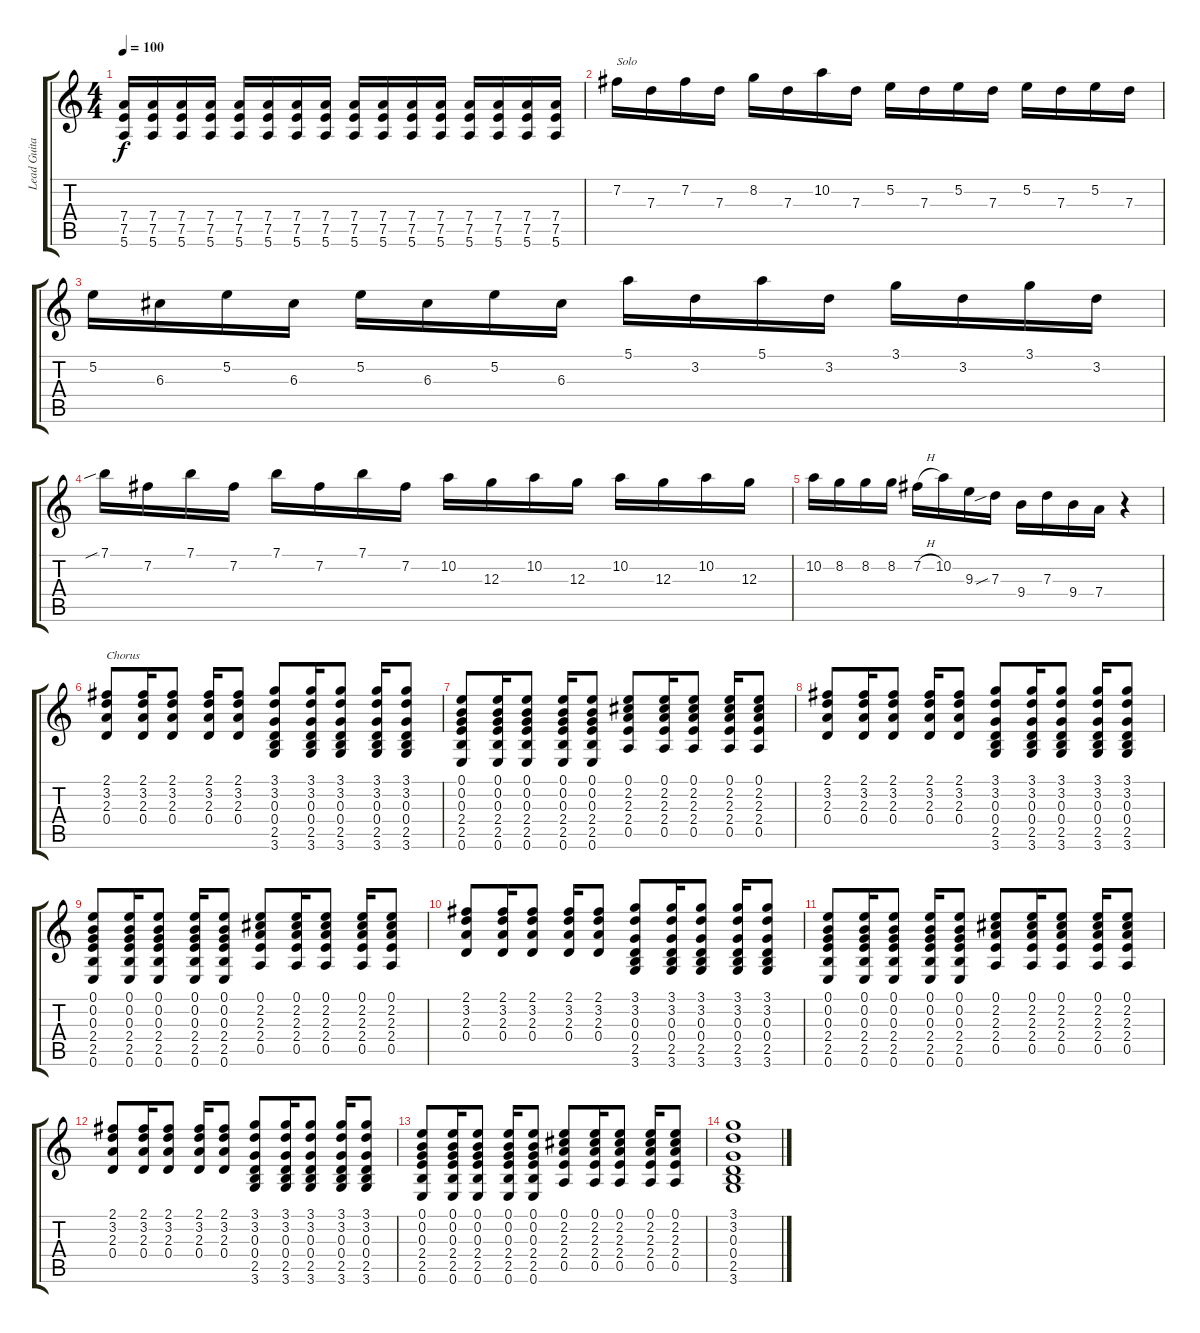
\track ("Lead Guitar" "Lead Guita") {instrument electricguitarjazz}
\staff {score tabs}
\tuning (E4 B3 G3 D3 A2 E2) {hide}
\ts (4 4)
\tempo 100
\clef g2
\ks c
(7.4 7.5 5.6).16{dy f} (7.4 7.5 5.6).16 (7.4 7.5 5.6).16 (7.4 7.5 5.6).16 (7.4 7.5 5.6).16 (7.4 7.5 5.6).16 (7.4 7.5 5.6).16 (7.4 7.5 5.6).16 (7.4 7.5 5.6).16 (7.4 7.5 5.6).16 (7.4 7.5 5.6).16 (7.4 7.5 5.6).16 (7.4 7.5 5.6).16 (7.4 7.5 5.6).16 (7.4 7.5 5.6).16 (7.4 7.5 5.6).16 |
7.2.16{txt "Solo"} 7.3.16 7.2.16 7.3.16 8.2.16 7.3.16 10.2.16 7.3.16 5.2.16 7.3.16 5.2.16 7.3.16 5.2.16 7.3.16 5.2.16 7.3.16 |
5.2.16 6.3.16 5.2.16 6.3.16 5.2.16 6.3.16 5.2.16 6.3.16 5.1.16 3.2.16 5.1.16 3.2.16 3.1.16 3.2.16 3.1.16 3.2.16 |
7.1{sib}.16 7.2.16 7.1.16 7.2.16 7.1.16 7.2.16 7.1.16 7.2.16 10.2.16 12.3.16 10.2.16 12.3.16 10.2.16 12.3.16 10.2.16 12.3.16 |
10.2.16 8.2.16 8.2.16 8.2.16 7.2{h}.16 10.2.16 9.3.16 7.3{sib}.16 9.4.16 7.3.16 9.4.16 7.4.16 r.4 |
(2.1 3.2 2.3 0.4).8{txt "Chorus" instrument electricguitarjazz} (2.1 3.2 2.3 0.4).16 (2.1 3.2 2.3 0.4).8 (2.1 3.2 2.3 0.4).16 (2.1 3.2 2.3 0.4).8 (3.1 3.2 0.3 0.4 2.5 3.6).8 (3.1 3.2 0.3 0.4 2.5 3.6).16 (3.1 3.2 0.3 0.4 2.5 3.6).8 (3.1 3.2 0.3 0.4 2.5 3.6).16 (3.1 3.2 0.3 0.4 2.5 3.6).8 |
(0.1 0.2 0.3 2.4 2.5 0.6).8 (0.1 0.2 0.3 2.4 2.5 0.6).16 (0.1 0.2 0.3 2.4 2.5 0.6).8 (0.1 0.2 0.3 2.4 2.5 0.6).16 (0.1 0.2 0.3 2.4 2.5 0.6).8 (0.1 2.2 2.3 2.4 0.5).8 (0.1 2.2 2.3 2.4 0.5).16 (0.1 2.2 2.3 2.4 0.5).8 (0.1 2.2 2.3 2.4 0.5).16 (0.1 2.2 2.3 2.4 0.5).8 |
(2.1 3.2 2.3 0.4).8 (2.1 3.2 2.3 0.4).16 (2.1 3.2 2.3 0.4).8 (2.1 3.2 2.3 0.4).16 (2.1 3.2 2.3 0.4).8 (3.1 3.2 0.3 0.4 2.5 3.6).8 (3.1 3.2 0.3 0.4 2.5 3.6).16 (3.1 3.2 0.3 0.4 2.5 3.6).8 (3.1 3.2 0.3 0.4 2.5 3.6).16 (3.1 3.2 0.3 0.4 2.5 3.6).8 |
(0.1 0.2 0.3 2.4 2.5 0.6).8 (0.1 0.2 0.3 2.4 2.5 0.6).16 (0.1 0.2 0.3 2.4 2.5 0.6).8 (0.1 0.2 0.3 2.4 2.5 0.6).16 (0.1 0.2 0.3 2.4 2.5 0.6).8 (0.1 2.2 2.3 2.4 0.5).8 (0.1 2.2 2.3 2.4 0.5).16 (0.1 2.2 2.3 2.4 0.5).8 (0.1 2.2 2.3 2.4 0.5).16 (0.1 2.2 2.3 2.4 0.5).8 |
(2.1 3.2 2.3 0.4).8 (2.1 3.2 2.3 0.4).16 (2.1 3.2 2.3 0.4).8 (2.1 3.2 2.3 0.4).16 (2.1 3.2 2.3 0.4).8 (3.1 3.2 0.3 0.4 2.5 3.6).8 (3.1 3.2 0.3 0.4 2.5 3.6).16 (3.1 3.2 0.3 0.4 2.5 3.6).8 (3.1 3.2 0.3 0.4 2.5 3.6).16 (3.1 3.2 0.3 0.4 2.5 3.6).8 |
(0.1 0.2 0.3 2.4 2.5 0.6).8 (0.1 0.2 0.3 2.4 2.5 0.6).16 (0.1 0.2 0.3 2.4 2.5 0.6).8 (0.1 0.2 0.3 2.4 2.5 0.6).16 (0.1 0.2 0.3 2.4 2.5 0.6).8 (0.1 2.2 2.3 2.4 0.5).8 (0.1 2.2 2.3 2.4 0.5).16 (0.1 2.2 2.3 2.4 0.5).8 (0.1 2.2 2.3 2.4 0.5).16 (0.1 2.2 2.3 2.4 0.5).8 |
(2.1 3.2 2.3 0.4).8 (2.1 3.2 2.3 0.4).16 (2.1 3.2 2.3 0.4).8 (2.1 3.2 2.3 0.4).16 (2.1 3.2 2.3 0.4).8 (3.1 3.2 0.3 0.4 2.5 3.6).8 (3.1 3.2 0.3 0.4 2.5 3.6).16 (3.1 3.2 0.3 0.4 2.5 3.6).8 (3.1 3.2 0.3 0.4 2.5 3.6).16 (3.1 3.2 0.3 0.4 2.5 3.6).8 |
(0.1 0.2 0.3 2.4 2.5 0.6).8 (0.1 0.2 0.3 2.4 2.5 0.6).16 (0.1 0.2 0.3 2.4 2.5 0.6).8 (0.1 0.2 0.3 2.4 2.5 0.6).16 (0.1 0.2 0.3 2.4 2.5 0.6).8 (0.1 2.2 2.3 2.4 0.5).8 (0.1 2.2 2.3 2.4 0.5).16 (0.1 2.2 2.3 2.4 0.5).8 (0.1 2.2 2.3 2.4 0.5).16 (0.1 2.2 2.3 2.4 0.5).8 |
(3.1 3.2 0.3 0.4 2.5 3.6).1
